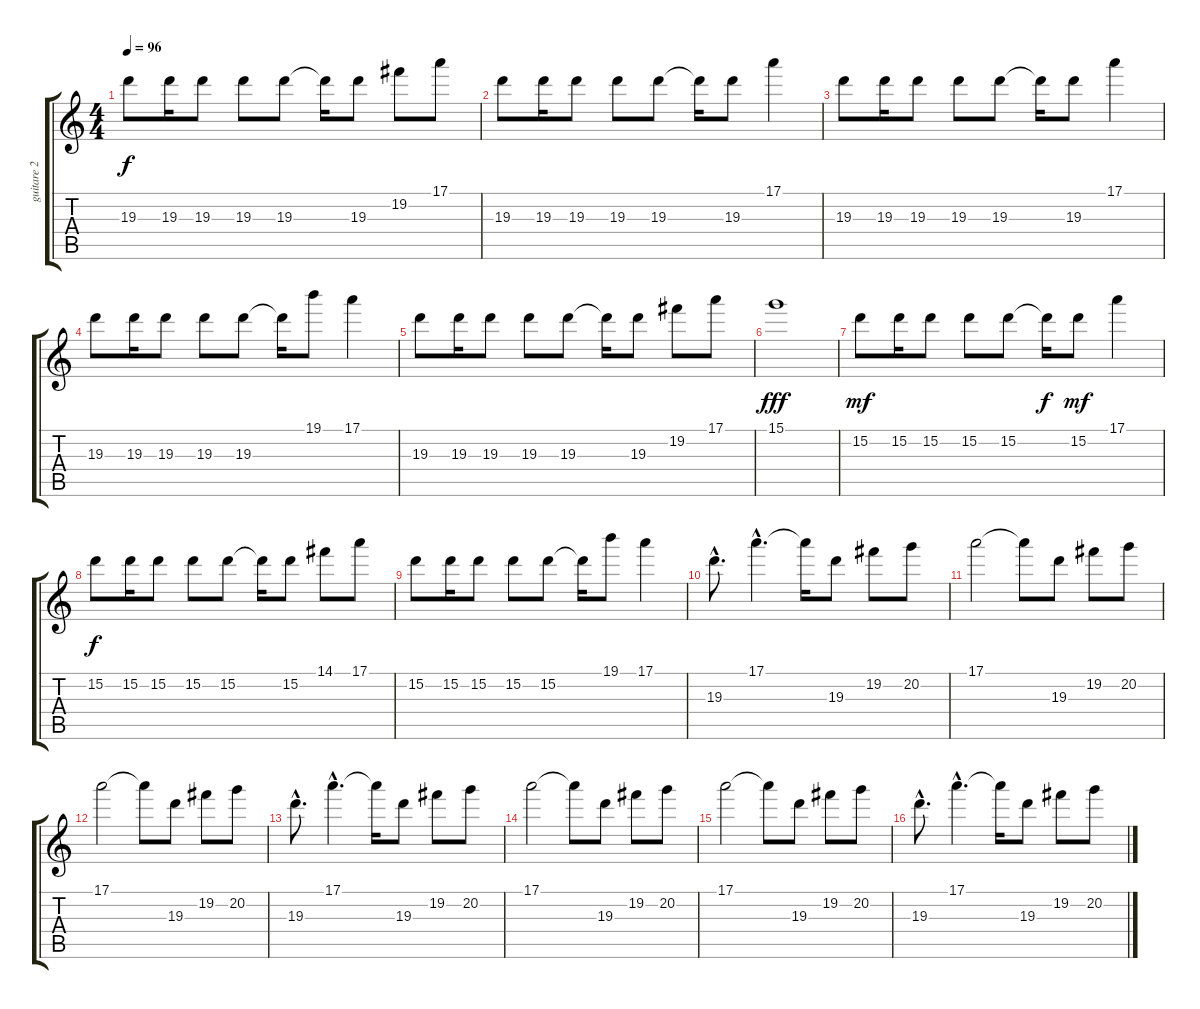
\track ("guitare 2" "guitare 2") {instrument distortionguitar}
\staff {score tabs}
\tuning (E4 B3 G3 D3 A2 E2) {hide}
\ts (4 4)
\tempo 96
\clef g2
\ks c
19.3.8{dy f} 19.3.16 19.3.8 19.3.8 19.3.8 19.3{t}.16 19.3.8 19.2.8 17.1.8 |
19.3.8 19.3.16 19.3.8 19.3.8 19.3.8 19.3{t}.16 19.3.8 17.1.4 |
19.3.8 19.3.16 19.3.8 19.3.8 19.3.8 19.3{t}.16 19.3.8 17.1.4 |
19.3.8 19.3.16 19.3.8 19.3.8 19.3.8 19.3{t}.16 19.1.8 17.1.4 |
19.3.8 19.3.16 19.3.8 19.3.8 19.3.8 19.3{t}.16 19.3.8 19.2.8 17.1.8 |
15.1.1{dy fff} |
15.2.8{dy mf} 15.2.16 15.2.8 15.2.8 15.2.8 15.2{t}.16{dy f} 15.2.8{dy mf} 17.1.4 |
15.2.8{dy f} 15.2.16 15.2.8 15.2.8 15.2.8 15.2{t}.16 15.2.8 14.1.8 17.1.8 |
15.2.8 15.2.16 15.2.8 15.2.8 15.2.8 15.2{t}.16 19.1.8 17.1.4 |
19.3{hac}.8{d} 17.1{hac}.4{d} 17.1{t}.16 19.3.8 19.2.8 20.2.8 |
17.1.2 17.1{t}.8 19.3.8 19.2.8 20.2.8 |
17.1.2 17.1{t}.8 19.3.8 19.2.8 20.2.8 |
19.3{hac}.8{d} 17.1{hac}.4{d} 17.1{t}.16 19.3.8 19.2.8 20.2.8 |
17.1.2 17.1{t}.8 19.3.8 19.2.8 20.2.8 |
17.1.2 17.1{t}.8 19.3.8 19.2.8 20.2.8 |
19.3{hac}.8{d} 17.1{hac}.4{d} 17.1{t}.16 19.3.8 19.2.8 20.2.8
